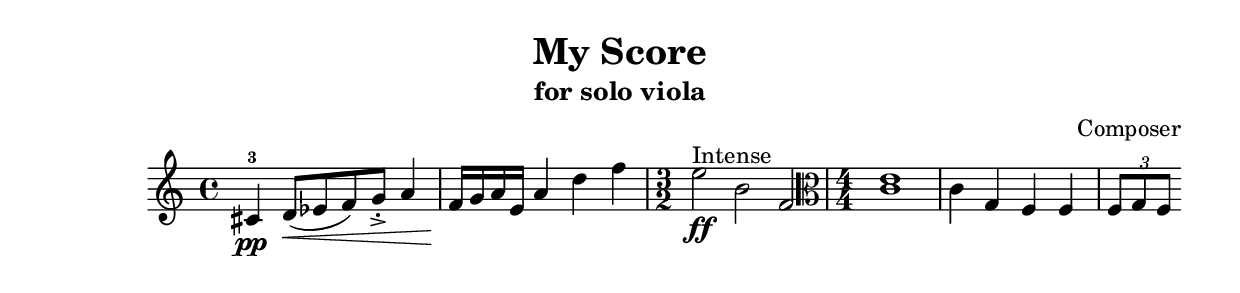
\version "2.22.2"

% this is my first score

\header {
  title = "My Score"
  composer = "Composer"
  subtitle = "for solo viola"
}

\language "english"

ives = { c4 g f f }

\relative c'
{
  cs4\pp-3 d8\<([ ef f) g->-.] a4
  f16\! g a e a4 d f
  \time 3/2
  e2\ff^"Intense" b f
  \clef alto
  \numericTimeSignature \time 4/4
  < c e>1
  \ives
  \tuplet 3/2 { f8 g f }
}
